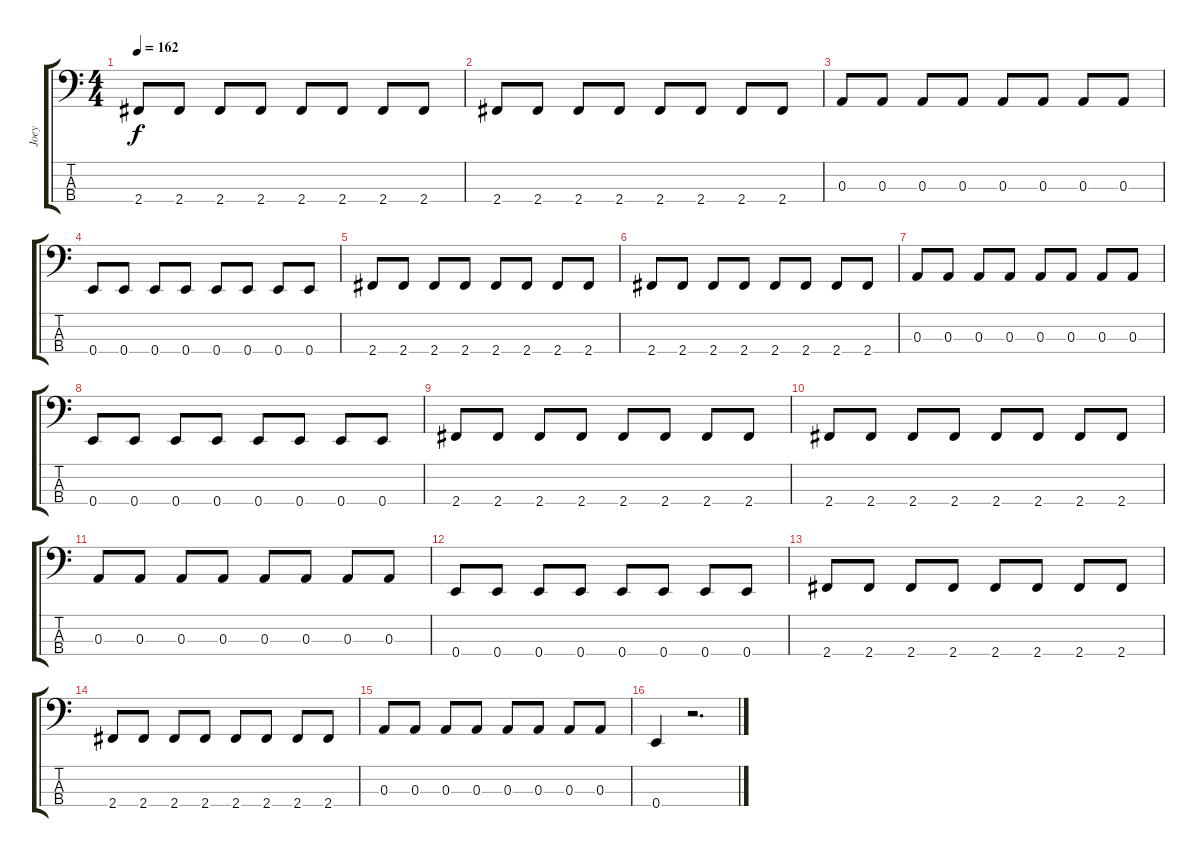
\track ("Joey" "Joey") {instrument electricbasspick}
\staff {score tabs}
\tuning (G2 D2 A1 E1) {hide}
\ts (4 4)
\tempo 162
\clef f4
\ks c
2.4.8{dy f} 2.4.8 2.4.8 2.4.8 2.4.8 2.4.8 2.4.8 2.4.8 |
2.4.8 2.4.8 2.4.8 2.4.8 2.4.8 2.4.8 2.4.8 2.4.8 |
0.3.8 0.3.8 0.3.8 0.3.8 0.3.8 0.3.8 0.3.8 0.3.8 |
0.4.8 0.4.8 0.4.8 0.4.8 0.4.8 0.4.8 0.4.8 0.4.8 |
2.4.8 2.4.8 2.4.8 2.4.8 2.4.8 2.4.8 2.4.8 2.4.8 |
2.4.8 2.4.8 2.4.8 2.4.8 2.4.8 2.4.8 2.4.8 2.4.8 |
0.3.8 0.3.8 0.3.8 0.3.8 0.3.8 0.3.8 0.3.8 0.3.8 |
0.4.8 0.4.8 0.4.8 0.4.8 0.4.8 0.4.8 0.4.8 0.4.8 |
2.4.8 2.4.8 2.4.8 2.4.8 2.4.8 2.4.8 2.4.8 2.4.8 |
2.4.8 2.4.8 2.4.8 2.4.8 2.4.8 2.4.8 2.4.8 2.4.8 |
0.3.8 0.3.8 0.3.8 0.3.8 0.3.8 0.3.8 0.3.8 0.3.8 |
0.4.8 0.4.8 0.4.8 0.4.8 0.4.8 0.4.8 0.4.8 0.4.8 |
2.4.8 2.4.8 2.4.8 2.4.8 2.4.8 2.4.8 2.4.8 2.4.8 |
2.4.8 2.4.8 2.4.8 2.4.8 2.4.8 2.4.8 2.4.8 2.4.8 |
0.3.8 0.3.8 0.3.8 0.3.8 0.3.8 0.3.8 0.3.8 0.3.8 |
0.4.4 r.2{d}
